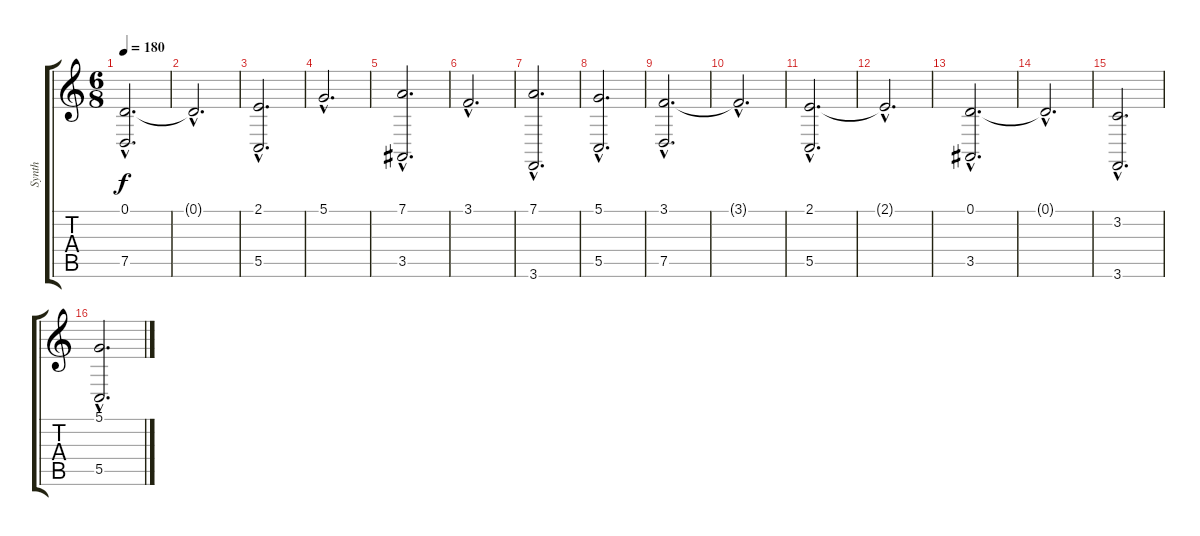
\track ("Synth" "Synth") {instrument stringensemble1}
\staff {score tabs}
\tuning (D4 A3 F3 C3 G2 D2) {hide}
\ts (6 8)
\tempo 180
\clef g2
\ks c
(0.1{hac} 7.5{hac}).2{d dy f volume 12 instrument stringensemble2} |
0.1{hac t}.2{d} |
(2.1{hac} 5.5{hac}).2{d} |
5.1{hac}.2{d} |
(7.1{hac} 3.5{hac}).2{d} |
3.1{hac}.2{d} |
(7.1{hac} 3.6{hac}).2{d} |
(5.1{hac} 5.5{hac}).2{d} |
(3.1{hac} 7.5{hac}).2{d volume 12 instrument stringensemble2} |
3.1{hac t}.2{d} |
(2.1{hac} 5.5{hac}).2{d} |
2.1{hac t}.2{d} |
(0.1{hac} 3.5{hac}).2{d} |
0.1{hac t}.2{d} |
(3.2{hac} 3.6{hac}).2{d} |
(5.1{hac} 5.5{hac}).2{d}
